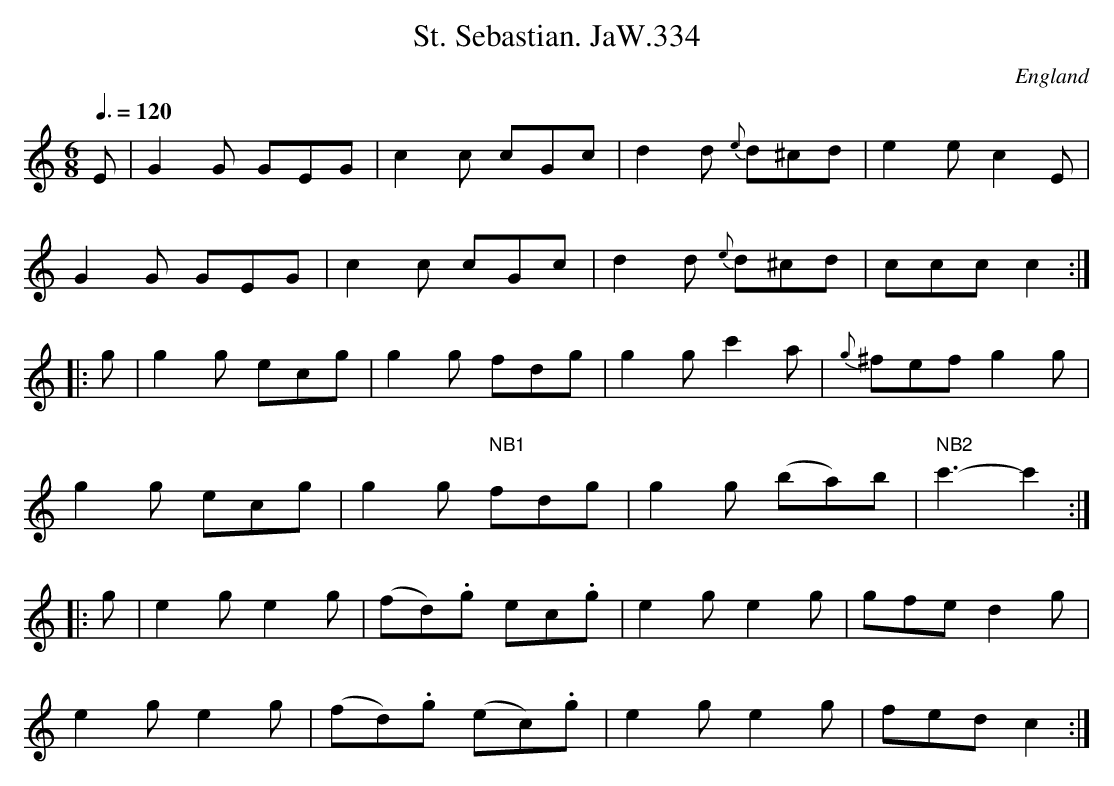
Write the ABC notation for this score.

X:1
T:St. Sebastian. JaW.334
M:6/8
L:1/8
Q:3/8=120
O:England
K:C major
E|G2G GEG|c2c cGc|d2d {e}d^cd|e2e c2E|!
G2G GEG|c2c cGc|d2d {e}d^cd|ccc c2:|!
|:g|g2g ecg|g2g fdg|g2g c'2a|{g}^fef g2g|!
g2g ecg|g2g " NB1"fdg|g2g (ba)b|" NB2"c'3-c'2:|!
|:g|e2g e2g|(fd).g ec.g|e2g e2g|gfe d2g|!
e2g e2g|(fd).g (ec).g|e2ge2g|fed c2:|
